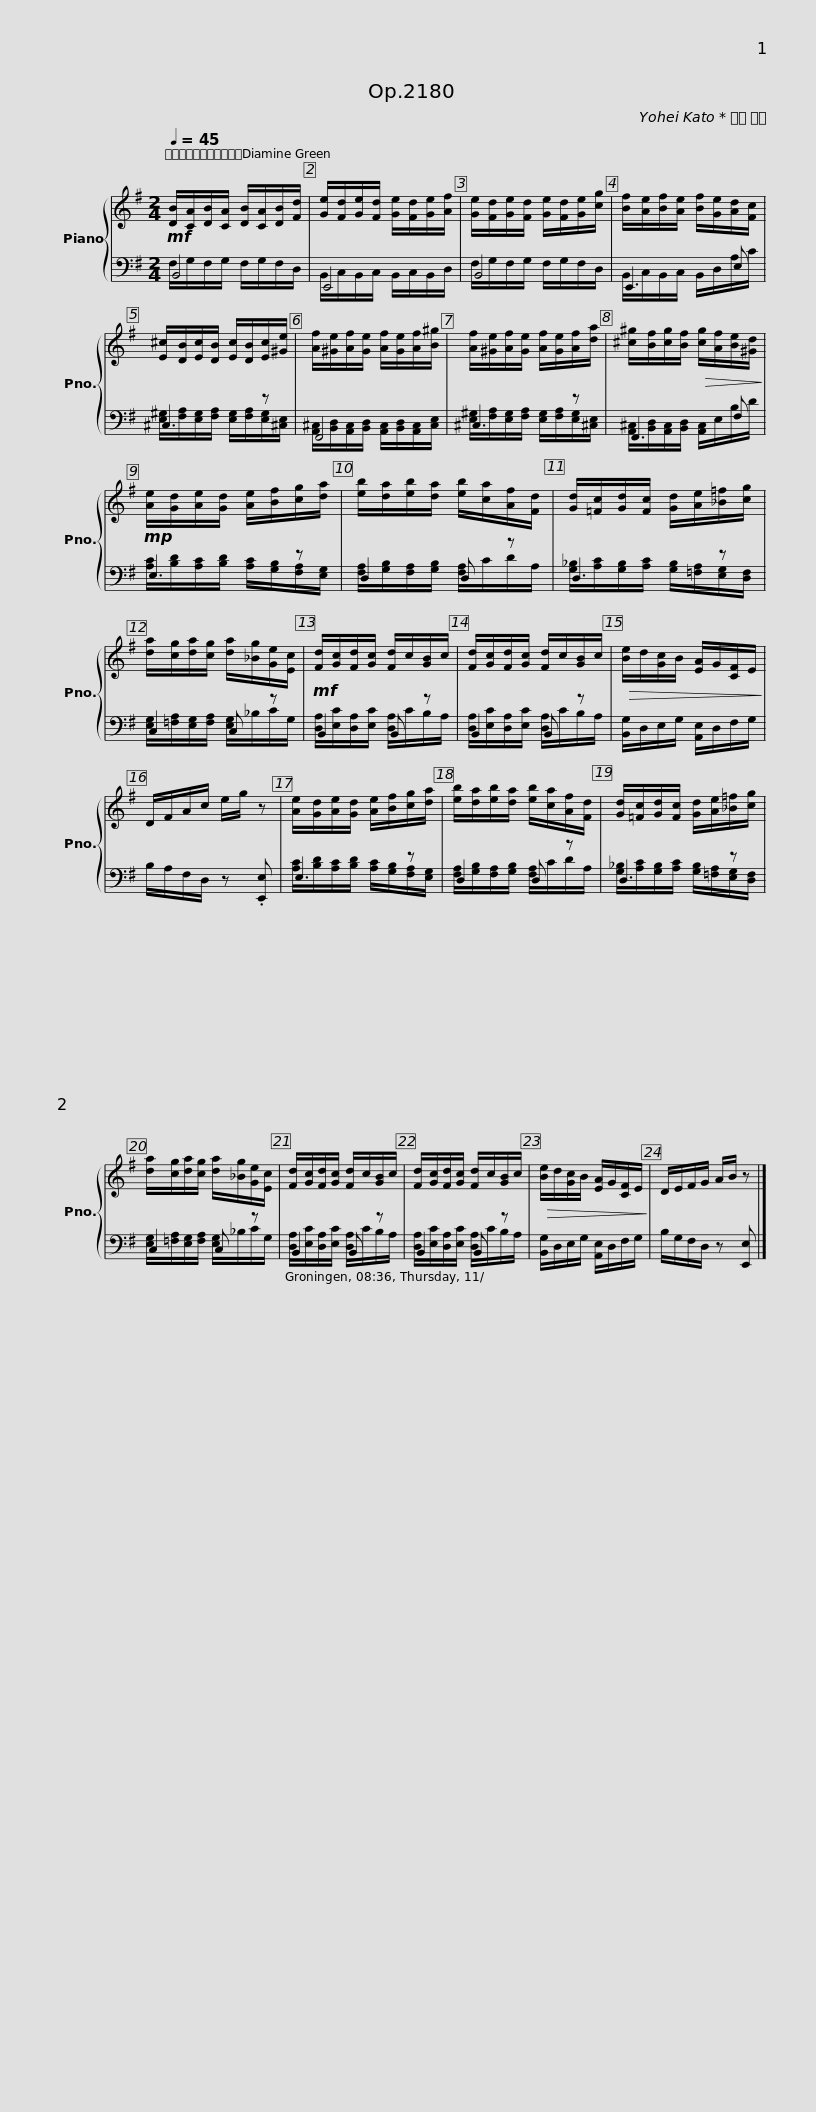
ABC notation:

X:1
%%score { 1 | ( 2 3 ) }
L:1/8
Q:1/4=45
M:2/4
I:linebreak $
K:G
V:1 treble
V:2 bass
V:3 bass
V:1
!mf! [DB]/[CA]/[DB]/[CA]/ [DB]/[CA]/[DB]/[Fd]/ | [Ge]/[Fd]/[Ge]/[Fd]/ [Ge]/[Fd]/[Ge]/[Af]/ | [Ge]/[Fd]/[Ge]/[Fd]/ [Ge]/[Fd]/[Ge]/[cg]/ | [Bf]/[Ae]/[Bf]/[Ae]/ [Bf]/[Ge]/[Ad]/[Fc]/ | [E^c]/[DB]/[Ec]/[DB]/ [Ec]/[DB]/[Ec]/[^Ge]/ |$ %5
 [Af]/[^Ge]/[Af]/[Ge]/ [Af]/[Ge]/[Af]/[B^g]/ | [Af]/[^Ge]/[Af]/[Ge]/ [Af]/[Ge]/[Af]/[da]/ | [^c^g]/[Bf]/[cg]/[Bf]/!>(! [cg]/[Af]/[Be]/[^Gd]/!>)! |!mp! [Ae]/[Gd]/[Ae]/[Gd]/ [Ae]/[Bf]/[cg]/[da]/ | [eb]/[da]/[eb]/[da]/ [eb]/[ca]/[Af]/[Fd]/ |$ %10
 [Gd]/[=Fc]/[Gd]/[Fc]/ [Gd]/[Ae]/[_B=f]/[cg]/ | [da]/[cg]/[da]/[cg]/ [da]/[_Bg]/[Ge]/[Ec]/ |!mf! [Fd]/[Gc]/[Fd]/[Gc]/ [Fd]/c/[GB]/c/ | [Fd]/[Gc]/[Fd]/[Gc]/ [Fd]/c/[GB]/c/ |!>(! [Be]/d/[Gc]/B/ [EA]/G/[CF]/E/!>)! |$ %15
 D/F/A/c/ e/g/ z | [Ae]/[Gd]/[Ae]/[Gd]/ [Ae]/[Bf]/[cg]/[da]/ | [eb]/[da]/[eb]/[da]/ [eb]/[ca]/[Af]/[Fd]/ | [Gd]/[=Fc]/[Gd]/[Fc]/ [Gd]/[Ae]/[_B=f]/[cg]/ | [da]/[cg]/[da]/[cg]/ [da]/[_Bg]/[Ge]/[Ec]/ |$ %20
 [Fd]/[Gc]/[Fd]/[Gc]/ [Fd]/c/[GB]/c/ | [Fd]/[Gc]/[Fd]/[Gc]/ [Fd]/c/[GB]/c/ |!>(! [Be]/d/[Gc]/B/ [EA]/G/[CF]/E/!>)! | D/E/F/G/ A/B/ z |] %24
V:2
 B,,4 | E,,4 | B,,4 | E,,3 E, | ^C,3 z |$ %5
 F,,4 | ^C,3 z | F,,3 F, | E,3 z | D,2 D, z |$ %10
 D,3 z | C,2 C, z | B,,2 B,, z | B,,2 B,, z | [B,,G,]/D,/E,/G,/ [A,,E,]/D,/F,/G,/ |$ %15
 B,/A,/F,/D,/ z .[E,,E,] | E,3 z | D,2 D, z | D,3 z | C,2 C, z |$ %20
 B,,2 B,, z | B,,2 B,, z | [B,,G,]/D,/E,/G,/ [A,,E,]/D,/F,/G,/ | B,/G,/F,/D,/ z [E,,E,] |] %24
V:3
 F,/G,/F,/G,/ F,/G,/F,/D,/ | B,,/C,/B,,/C,/ B,,/C,/B,,/D,/ | F,/G,/F,/G,/ F,/G,/F,/D,/ | B,,/C,/B,,/C,/ B,,/D,/A,/C/ | [E,^G,]/[F,A,]/[E,G,]/[F,A,]/ [E,G,]/[F,A,]/[E,G,]/[^C,E,]/ |$ %5
 [A,,^C,]/[B,,D,]/[A,,C,]/[B,,D,]/ [A,,C,]/[B,,D,]/[A,,C,]/[C,E,]/ | [E,^G,]/[F,A,]/[E,G,]/[F,A,]/ [E,G,]/[F,A,]/[E,G,]/[^C,E,]/ | [A,,^C,]/[B,,D,]/[A,,C,]/[B,,D,]/ [A,,C,]/E,/B,/D/ | [A,C]/[B,D]/[A,C]/[B,D]/ [A,C]/[G,B,]/[F,A,]/[E,G,]/ | [F,A,]/[G,B,]/[F,A,]/[G,B,]/ [F,A,]/C/D/A,/ |$ %10
 [G,_B,]/[A,C]/[G,B,]/[A,C]/ [G,B,]/[=F,A,]/[E,G,]/[D,F,]/ | [E,G,]/[=F,A,]/[E,G,]/[F,A,]/ [E,G,]/_B,/C/G,/ | [D,A,]/[E,C]/[D,A,]/[E,C]/ [D,A,]/C/B,/A,/ | [D,A,]/[E,C]/[D,A,]/[E,C]/ [D,A,]/C/B,/A,/ | x4 |$ %15
 x4 | [A,C]/[B,D]/[A,C]/[B,D]/ [A,C]/[G,B,]/[F,A,]/[E,G,]/ | [F,A,]/[G,B,]/[F,A,]/[G,B,]/ [F,A,]/C/D/A,/ | [G,_B,]/[A,C]/[G,B,]/[A,C]/ [G,B,]/[=F,A,]/[E,G,]/[D,F,]/ | [E,G,]/[=F,A,]/[E,G,]/[F,A,]/ [E,G,]/_B,/C/G,/ |$ %20
 [D,A,]/[E,C]/[D,A,]/[E,C]/ [D,A,]/C/B,/A,/ | [D,A,]/[E,C]/[D,A,]/[E,C]/ [D,A,]/C/B,/A,/ | x4 | x4 |] %24
